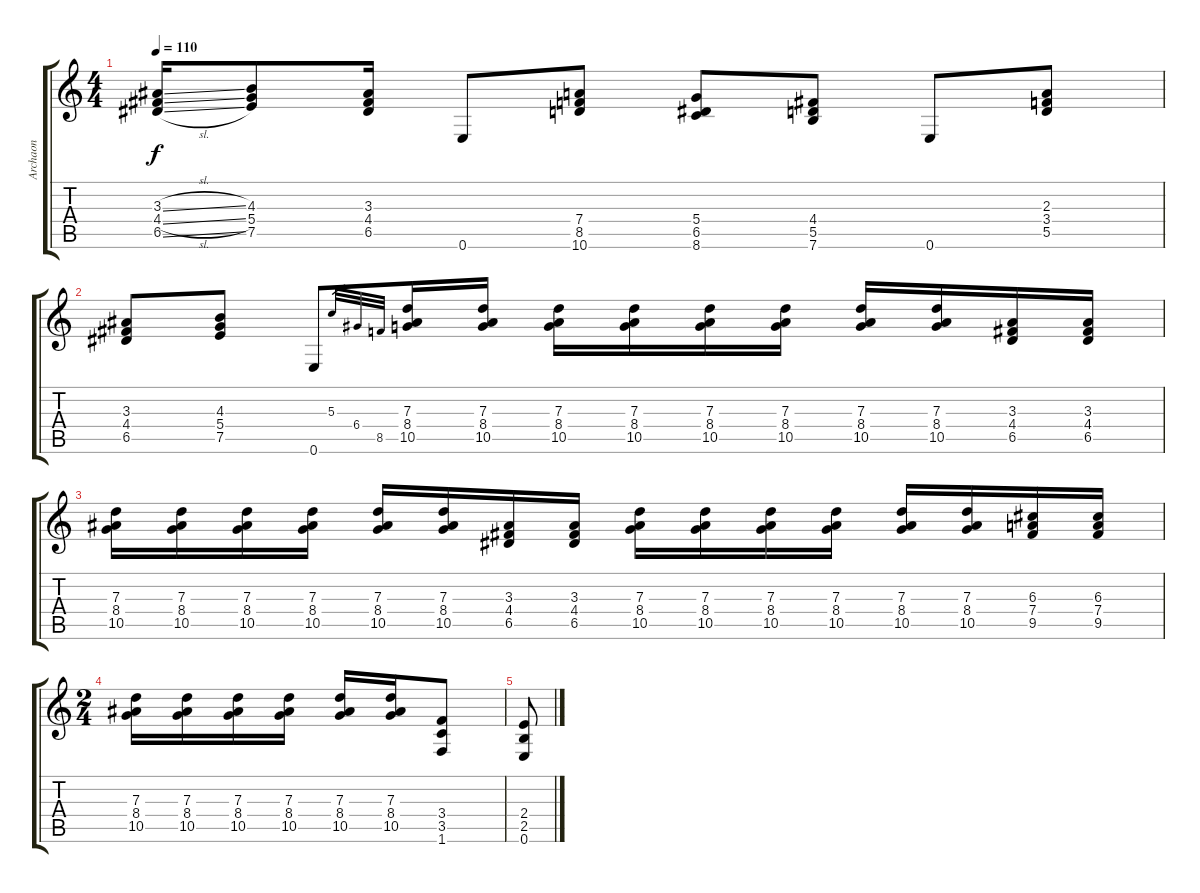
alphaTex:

\track ("Archaon" "Archaon") {instrument distortionguitar}
\staff {score tabs}
\tuning (E4 B3 G3 D3 A2 E2) {hide}
\ts (4 4)
\tempo 110
\clef g2
\ks c
(3.3{sl} 4.4{sl} 6.5{sl}).16{dy f} (4.3 5.4 7.5).8 (3.3 4.4 6.5).16 0.6.8 (7.4 8.5 10.6).8 (5.4 6.5 8.6).8 (4.4 5.5 7.6).8 0.6.8 (2.3 3.4 5.5).8 |
(3.3 4.4 6.5).8 (4.3 5.4 7.5).8 0.6.8 5.3.32{gr} 6.4.32{gr} 8.5.32{gr} (7.3 8.4 10.5).16 (7.3 8.4 10.5).16 (7.3 8.4 10.5).16 (7.3 8.4 10.5).16 (7.3 8.4 10.5).16 (7.3 8.4 10.5).16 (7.3 8.4 10.5).16 (7.3 8.4 10.5).16 (3.3 4.4 6.5).16 (3.3 4.4 6.5).16 |
(7.3 8.4 10.5).16 (7.3 8.4 10.5).16 (7.3 8.4 10.5).16 (7.3 8.4 10.5).16 (7.3 8.4 10.5).16 (7.3 8.4 10.5).16 (3.3 4.4 6.5).16 (3.3 4.4 6.5).16 (7.3 8.4 10.5).16 (7.3 8.4 10.5).16 (7.3 8.4 10.5).16 (7.3 8.4 10.5).16 (7.3 8.4 10.5).16 (7.3 8.4 10.5).16 (6.3 7.4 9.5).16 (6.3 7.4 9.5).16 |
\ts (2 4)
(7.3 8.4 10.5).16 (7.3 8.4 10.5).16 (7.3 8.4 10.5).16 (7.3 8.4 10.5).16 (7.3 8.4 10.5).16 (7.3 8.4 10.5).16 (3.4 3.5 1.6).8 |
(2.4 2.5 0.6).8
